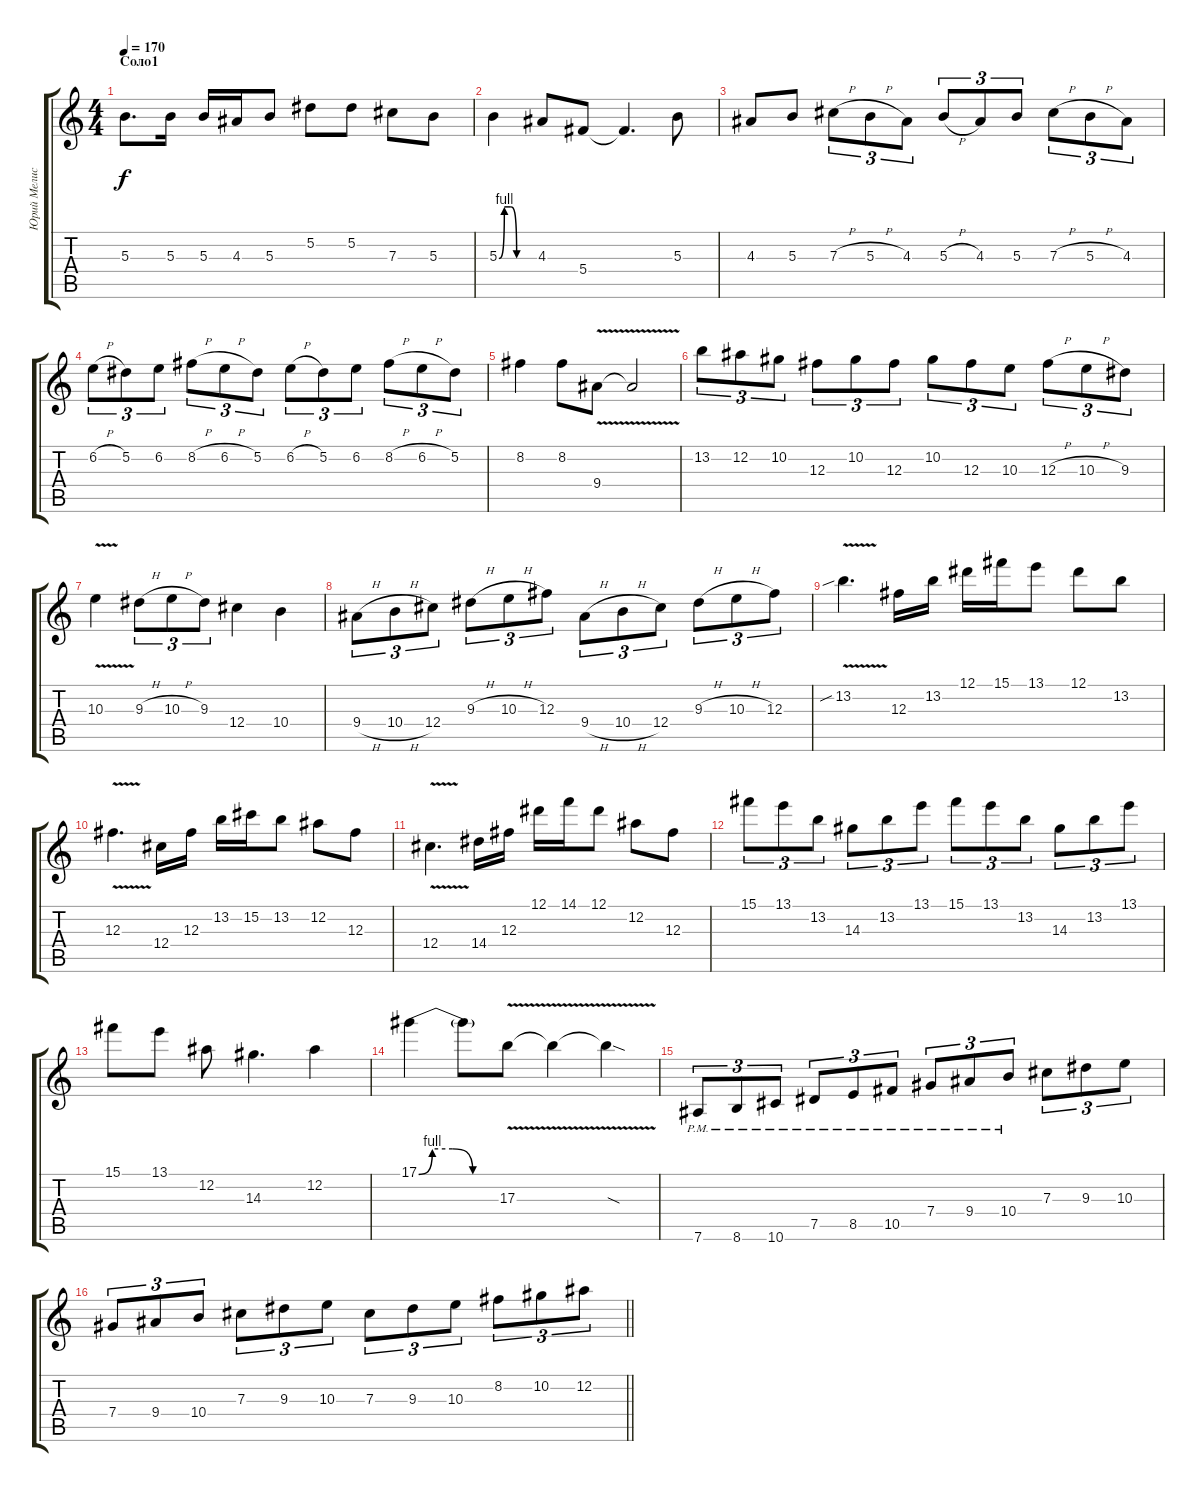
\track ("Юрий Мелисов" "Юрий Мелис") {instrument distortionguitar}
\staff {score tabs}
\tuning (Eb4 Bb3 Gb3 Db3 Ab2 Eb2) {hide}
\ts (4 4)
\section ("" "Соло1")
\tempo 170
\clef g2
\ks c
5.3.8{d dy f} 5.3.16 5.3.16 4.3.16 5.3.8 5.2.8 5.2.8 7.3.8 5.3.8 |
5.3{be (custom 0 0 9 4 20 4 30 0 60 0)}.4 4.3.8 5.4.8 5.4{t}.4{d} 5.3.8 |
4.3.8 5.3.8 7.3{h}.8{tu (3 2)} 5.3{h}.8{tu (3 2)} 4.3.8{tu (3 2)} 5.3{h}.8{tu (3 2)} 4.3.8{tu (3 2)} 5.3.8{tu (3 2)} 7.3{h}.8{tu (3 2)} 5.3{h}.8{tu (3 2)} 4.3.8{tu (3 2)} |
6.2{h}.8{tu (3 2)} 5.2.8{tu (3 2)} 6.2.8{tu (3 2)} 8.2{h}.8{tu (3 2)} 6.2{h}.8{tu (3 2)} 5.2.8{tu (3 2)} 6.2{h}.8{tu (3 2)} 5.2.8{tu (3 2)} 6.2.8{tu (3 2)} 8.2{h}.8{tu (3 2)} 6.2{h}.8{tu (3 2)} 5.2.8{tu (3 2)} |
8.2.4 8.2.8 9.4{v}.8 9.4{v t}.2 |
13.2.8{tu (3 2)} 12.2.8{tu (3 2)} 10.2.8{tu (3 2)} 12.3.8{tu (3 2)} 10.2.8{tu (3 2)} 12.3.8{tu (3 2)} 10.2.8{tu (3 2)} 12.3.8{tu (3 2)} 10.3.8{tu (3 2)} 12.3{h}.8{tu (3 2)} 10.3{h}.8{tu (3 2)} 9.3.8{tu (3 2)} |
10.3{v}.4 9.3{h}.8{tu (3 2)} 10.3{h}.8{tu (3 2)} 9.3.8{tu (3 2)} 12.4.4 10.4.4 |
9.4{h}.8{tu (3 2)} 10.4{h}.8{tu (3 2)} 12.4.8{tu (3 2)} 9.3{h}.8{tu (3 2)} 10.3{h}.8{tu (3 2)} 12.3.8{tu (3 2)} 9.4{h}.8{tu (3 2)} 10.4{h}.8{tu (3 2)} 12.4.8{tu (3 2)} 9.3{h}.8{tu (3 2)} 10.3{h}.8{tu (3 2)} 12.3.8{tu (3 2)} |
13.2{v sib}.4{d} 12.3.16 13.2.16 12.1.16 15.1.16 13.1.8 12.1.8 13.2.8 |
12.3{v}.4{d} 12.4.16 12.3.16 13.2.16 15.2.16 13.2.8 12.2.8 12.3.8 |
12.4{v}.4{d} 14.4.16 12.3.16 12.1.16 14.1.16 12.1.8 12.2.8 12.3.8 |
15.1.8{tu (3 2)} 13.1.8{tu (3 2)} 13.2.8{tu (3 2)} 14.3.8{tu (3 2)} 13.2.8{tu (3 2)} 13.1.8{tu (3 2)} 15.1.8{tu (3 2)} 13.1.8{tu (3 2)} 13.2.8{tu (3 2)} 14.3.8{tu (3 2)} 13.2.8{tu (3 2)} 13.1.8{tu (3 2)} |
15.1.8 13.1.8 12.2.8 14.3.4{d} 12.2.4 |
17.1{be (custom 0 0 10 4 25 4 40 0 60 0)}.4 17.1{t}.8 17.3{v}.8 17.3{v t}.4 17.3{sod t}.4 |
7.6{pm}.8{tu (3 2)} 8.6{pm}.8{tu (3 2)} 10.6{pm}.8{tu (3 2)} 7.5{pm}.8{tu (3 2)} 8.5{pm}.8{tu (3 2)} 10.5{pm}.8{tu (3 2)} 7.4{pm}.8{tu (3 2)} 9.4{pm}.8{tu (3 2)} 10.4{pm}.8{tu (3 2)} 7.3.8{tu (3 2)} 9.3.8{tu (3 2)} 10.3.8{tu (3 2)} |
\barLineRight lightlight
7.4.8{tu (3 2)} 9.4.8{tu (3 2)} 10.4.8{tu (3 2)} 7.3.8{tu (3 2)} 9.3.8{tu (3 2)} 10.3.8{tu (3 2)} 7.3.8{tu (3 2)} 9.3.8{tu (3 2)} 10.3.8{tu (3 2)} 8.2.8{tu (3 2)} 10.2.8{tu (3 2)} 12.2.8{tu (3 2)}
